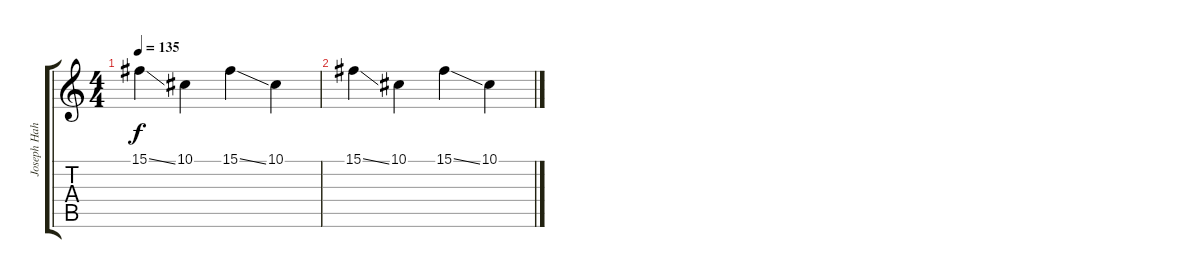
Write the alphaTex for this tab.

\track ("Joseph Hahn (Sampler)" "Joseph Hah") {instrument stringensemble1}
\staff {score tabs}
\tuning (Eb4 Bb3 Gb3 Db3 Ab2 Db2) {hide}
\ts (4 4)
\tempo 135
\clef g2
\ks c
15.1{ss}.4{dy f} 10.1.4 15.1{ss}.4 10.1.4 |
15.1{ss}.4 10.1.4 15.1{ss}.4 10.1.4
